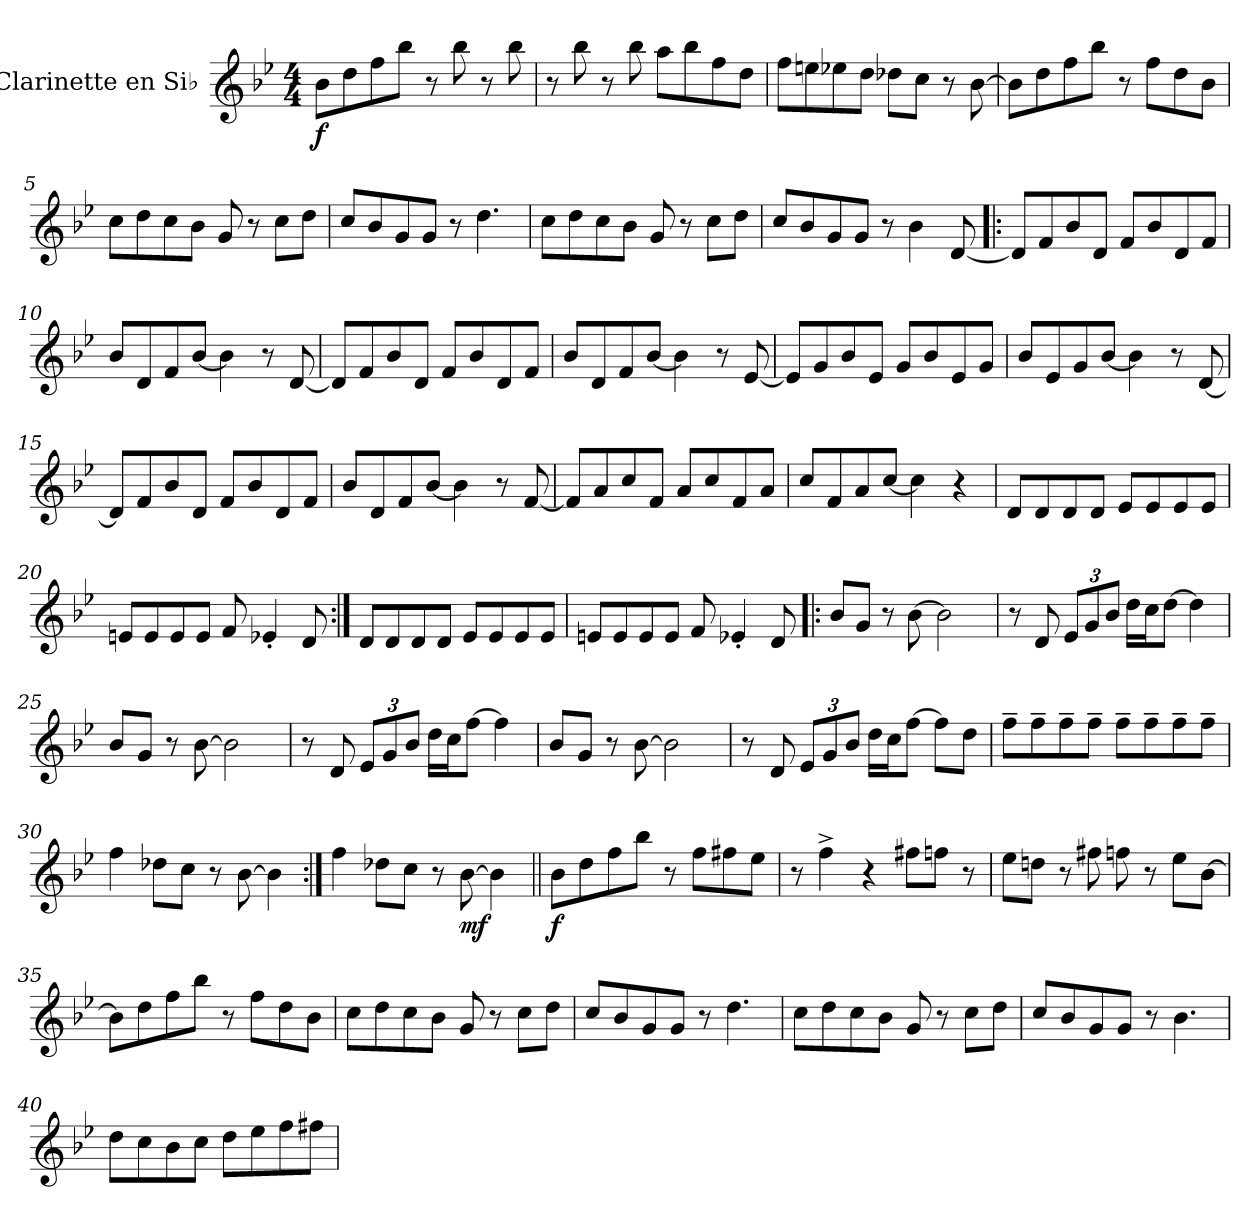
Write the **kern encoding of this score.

**kern	**dynam
*part1	*part1
*staff1	*staff1
*I"Clarinette en Si♭	*
*I'Clar. Si♭	*
*clefG2	*
*ITrd1c2	*
*k[b-e-a-d-]	*
*M4/4	*
*MM144	*
=1	=1
!	!LO:DY:b
8a-\L	f
8cc\	.
8ee-\	.
8aa-\J	.
8r	.
8aa-\	.
8r	.
8aa-\	.
=2	=2
8r	.
8aa-\	.
8r	.
8aa-\	.
8gg\L	.
8aa-\	.
8ee-\	.
8cc\J	.
=3	=3
8ee-\L	.
8ddn\	.
8dd-X\	.
8cc\J	.
8cc-X\L	.
8b-\J	.
8r	.
[8a-\	.
=4	=4
8a-\L]	.
8cc\	.
8ee-\	.
8aa-\J	.
8r	.
8ee-\L	.
8cc\	.
8a-\J	.
=5	=5
8b-\L	.
8cc\	.
8b-\	.
8a-\J	.
8f/	.
8r	.
8b-\L	.
8cc\J	.
!!LO:LB:g=z
=6	=6
8b-/L	.
8a-/	.
8f/	.
8f/J	.
8r	.
4.cc\	.
=7	=7
8b-\L	.
8cc\	.
8b-\	.
8a-\J	.
8f/	.
8r	.
8b-\L	.
8cc\J	.
=8	=8
8b-/L	.
8a-/	.
8f/	.
8f/J	.
8r	.
4a-\	.
[8c/	.
=9!|:	=9!|:
8c/L]	.
8e-/	.
8a-/	.
8c/J	.
8e-/L	.
8a-/	.
8c/	.
8e-/J	.
=10	=10
8a-/L	.
8c/	.
8e-/	.
[8a-/J	.
4a-\]	.
8r	.
[8c/	.
!!LO:LB:g=z
=11	=11
8c/L]	.
8e-/	.
8a-/	.
8c/J	.
8e-/L	.
8a-/	.
8c/	.
8e-/J	.
=12	=12
8a-/L	.
8c/	.
8e-/	.
[8a-/J	.
4a-\]	.
8r	.
[8d-/	.
=13	=13
8d-/L]	.
8f/	.
8a-/	.
8d-/J	.
8f/L	.
8a-/	.
8d-/	.
8f/J	.
=14	=14
8a-/L	.
8d-/	.
8f/	.
[8a-/J	.
4a-\]	.
8r	.
[8c/	.
=15	=15
8c/L]	.
8e-/	.
8a-/	.
8c/J	.
8e-/L	.
8a-/	.
8c/	.
8e-/J	.
!!LO:LB:g=z
=16	=16
8a-/L	.
8c/	.
8e-/	.
[8a-/J	.
4a-\]	.
8r	.
[8e-/	.
=17	=17
8e-/L]	.
8g/	.
8b-/	.
8e-/J	.
8g/L	.
8b-/	.
8e-/	.
8g/J	.
=18	=18
8b-/L	.
8e-/	.
8g/	.
[8b-/J	.
4b-\]	.
4r	.
=19	=19
8c/L	.
8c/	.
8c/	.
8c/J	.
8d-/L	.
8d-/	.
8d-/	.
8d-/J	.
=20	=20
8dn/L	.
8d/	.
8d/	.
8d/J	.
8e-/	.
4d-X'/	.
8c/	.
!!LO:LB:g=z
=21:|!	=21:|!
8c/L	.
8c/	.
8c/	.
8c/J	.
8d-/L	.
8d-/	.
8d-/	.
8d-/J	.
=22	=22
8dn/L	.
8d/	.
8d/	.
8d/J	.
8e-/	.
4d-X'/	.
8c/	.
=23!|:	=23!|:
8a-/L	.
8f/J	.
8r	.
[8a-\	.
2a-\]	.
=24	=24
8r	.
8c/	.
*Xbrackettup	*
12d-/L	.
12f/	.
12a-/J	.
16cc\LL	.
16b-\J	.
[8cc\J	.
4cc\]	.
=25	=25
8a-/L	.
8f/J	.
8r	.
[8a-\	.
2a-\]	.
!!LO:LB:g=z
=26	=26
8r	.
8c/	.
12d-/L	.
12f/	.
12a-/J	.
16cc\LL	.
16b-\J	.
[8ee-\J	.
4ee-\]	.
=27	=27
8a-/L	.
8f/J	.
8r	.
[8a-\	.
2a-\]	.
=28	=28
8r	.
8c/	.
12d-/L	.
12f/	.
12a-/J	.
16cc\LL	.
16b-\J	.
[8ee-\J	.
8ee-\L]	.
8cc\J	.
=29	=29
8ee-~\L	.
8ee-~\	.
8ee-~\	.
8ee-~\J	.
8ee-~\L	.
8ee-~\	.
8ee-~\	.
8ee-~\J	.
=30	=30
4ee-\	.
8cc-X\L	.
8b-\J	.
8r	.
[8a-\	.
4a-\]	.
!!LO:LB:g=z
=31:|!	=31:|!
4ee-\	.
8cc-X\L	.
8b-\J	.
8r	.
!	!LO:DY:b
[8a-\	mf
4a-\]	.
=32||	=32||
!	!LO:DY:b
8a-\L	f
8cc\	.
8ee-\	.
8aa-\J	.
8r	.
8ee-\L	.
8een\	.
8dd-\J	.
=33	=33
8r	.
4ee-^\	.
4r	.
8een\L	.
8ee-X\J	.
8r	.
=34	=34
8dd-\L	.
8ccn\J	.
8r	.
8een\	.
8ee-X\	.
8r	.
8dd-\L	.
[8a-\J	.
=35	=35
8a-\L]	.
8cc\	.
8ee-\	.
8aa-\J	.
8r	.
8ee-\L	.
8cc\	.
8a-\J	.
!!LO:LB:g=z
=36	=36
8b-\L	.
8cc\	.
8b-\	.
8a-\J	.
8f/	.
8r	.
8b-\L	.
8cc\J	.
=37	=37
8b-/L	.
8a-/	.
8f/	.
8f/J	.
8r	.
4.cc\	.
=38	=38
8b-\L	.
8cc\	.
8b-\	.
8a-\J	.
8f/	.
8r	.
8b-\L	.
8cc\J	.
=39	=39
8b-/L	.
8a-/	.
8f/	.
8f/J	.
8r	.
4.a-\	.
=40	=40
8cc\L	.
8b-\	.
8a-\	.
8b-\J	.
8cc\L	.
8dd-\	.
8ee-\	.
8een\J	.
=	=
*-	*-
